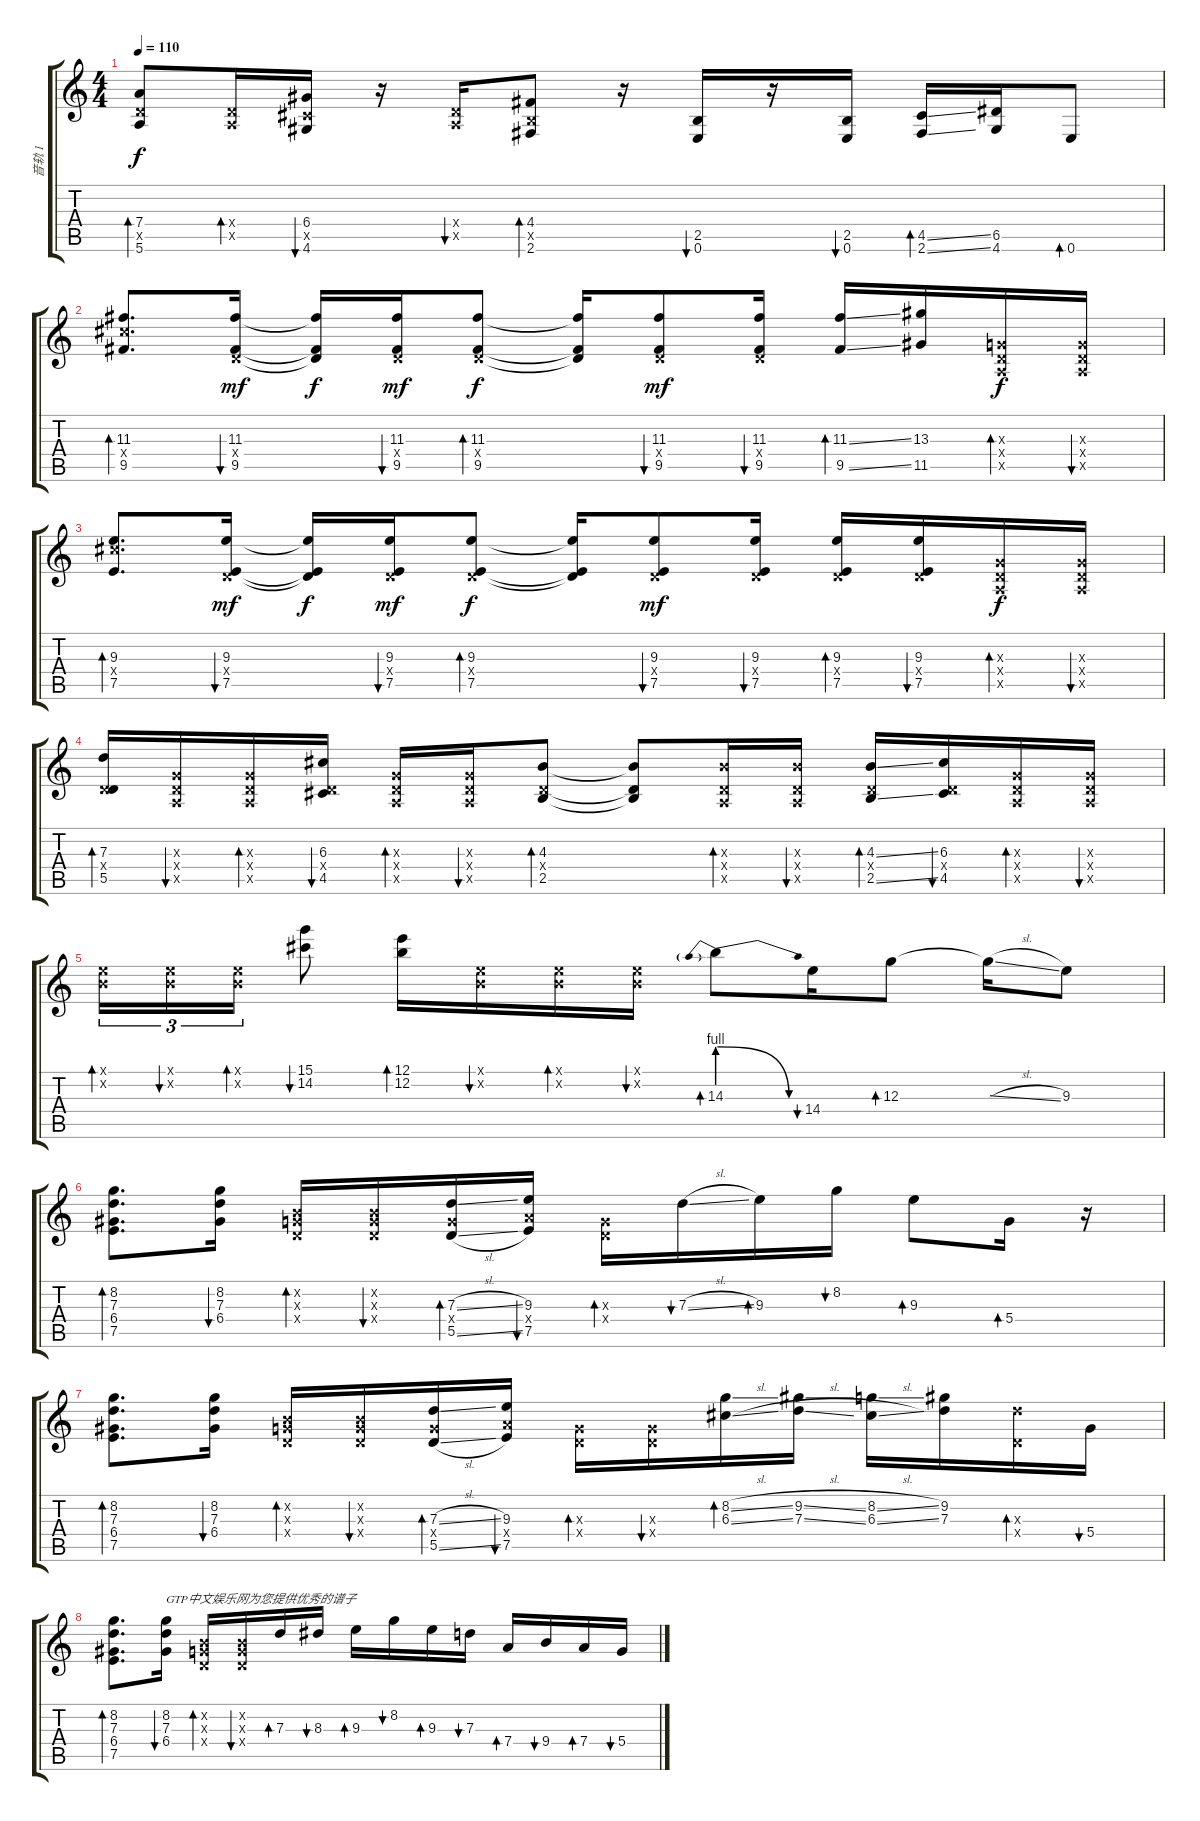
\track ("音轨 1" "音轨 1") {instrument acousticguitarsteel}
\staff {score tabs}
\tuning (E4 B3 G3 D3 A2 E2) {hide}
\ts (4 4)
\tempo 110
\clef g2
\ks c
(7.4 5.5{x} 5.6).8{bd 30 dy f} (0.4{x} 0.5{x}).16{bd 30} (6.4 4.5{x} 4.6).16{bu 30} r.16 (0.4{x} 0.5{x}).16{bu 30} (4.4 2.5{x} 2.6).8{bd 30} r.16 (2.5 0.6).16{bu 30} r.16 (2.5 0.6).16{bu 30} (4.5{ss} 2.6{ss}).16{bd 30} (6.5 4.6).16 0.6.8{bd 30} |
(11.3 11.4{x} 9.5).8{d bd 30} (11.3 0.4{x} 9.5).16{bu 30 dy mf} (11.3{t} 0.4{t} 9.5{t}).16{dy f} (11.3 0.4{x} 9.5).16{bu 30 dy mf} (11.3 0.4{x} 9.5).8{bd 30 dy f} (11.3{t} 0.4{t} 9.5{t}).16 (11.3 0.4{x} 9.5).8{bu 30 dy mf} (11.3 0.4{x} 9.5).16{bu 30} (11.3{ss} 9.5{ss}).16{bd 30} (13.3 11.5).16 (0.3{x} 0.4{x} 0.5{x}).16{bd 30 dy f} (0.3{x} 0.4{x} 0.5{x}).16{bu 30} |
(9.3 11.4{x} 7.5).8{d bd 30} (9.3 0.4{x} 7.5).16{bu 30 dy mf} (9.3{t} 0.4{t} 7.5{t}).16{dy f} (9.3 0.4{x} 7.5).16{bu 30 dy mf} (9.3 0.4{x} 7.5).8{bd 30 dy f} (9.3{t} 0.4{t} 7.5{t}).16 (9.3 0.4{x} 7.5).8{bu 30 dy mf} (9.3 0.4{x} 7.5).16{bu 30} (9.3 0.4{x} 7.5).16{bd 30} (9.3 0.4{x} 7.5).16{bu 30} (0.3{x} 0.4{x} 0.5{x}).16{bd 30 dy f} (0.3{x} 0.4{x} 0.5{x}).16{bu 30} |
(7.3 0.4{x} 5.5).16{bd 30} (0.3{x} 0.4{x} 0.5{x}).16{bu 30} (0.3{x} 0.4{x} 0.5{x}).16{bd 30} (6.3 0.4{x} 4.5).16{bu 30} (0.3{x} 0.4{x} 0.5{x}).16{bd 30} (0.3{x} 0.4{x} 0.5{x}).16{bu 30} (4.3 0.4{x} 2.5).8{bd 30} (4.3{t} 0.4{t} 2.5{t}).8 (4.3{x} 0.4{x} 0.5{x}).16{bd 30} (4.3{x} 0.4{x} 0.5{x}).16{bu 30} (4.3{ss} 0.4{x} 2.5{ss}).16{bd 30} (6.3 0.4{x} 4.5).16{bu 30} (0.3{x} 0.4{x} 0.5{x}).16{bd 30} (0.3{x} 0.4{x} 0.5{x}).16{bu 30} |
(0.1{x} 0.2{x}).16{tu (3 2) bd 30} (0.1{x} 0.2{x}).16{tu (3 2) bu 30} (0.1{x} 0.2{x}).16{tu (3 2) bd 30} (15.1 14.2).8{bu 30} (12.1 12.2).16{bd 30} (0.1{x} 0.2{x}).16{bu 30} (0.1{x} 0.2{x}).16{bd 30} (0.1{x} 0.2{x}).16{bu 30} 14.3{be (prebendrelease 0 4 60 0)}.8{bd 30} 14.4.16{bu 30} 12.3.8{bd 30} 12.3{sl t}.16 9.3.8 |
(8.2 7.3 6.4 7.5).8{d bd 30} (8.2 7.3 6.4).16{bu 30} (0.2{x} 0.3{x} 0.4{x}).16{bd 30} (0.2{x} 0.3{x} 0.4{x}).16{bu 30} (7.3{sl} 5.4{x} 5.5{sl}).16{bd 30} (9.3 7.4{x} 7.5).16{bu 30} (0.3{x} 0.4{x}).16{bd 30} 7.3{sl}.16{bu 30} 9.3.16{bd 30} 8.2.16{bu 30} 9.3.8{bd 30} 5.4.16{bd 30} r.16 |
(8.2 7.3 6.4 7.5).8{d bd 30} (8.2 7.3 6.4).16{bu 30} (0.2{x} 0.3{x} 0.4{x}).16{bd 30} (0.2{x} 0.3{x} 0.4{x}).16{bu 30} (7.3{sl} 5.4{x} 5.5{sl}).16{bd 30} (9.3 7.4{x} 7.5).16{bu 30} (0.3{x} 0.4{x}).16{bd 30} (0.3{x} 0.4{x}).16{bu 30} (8.2{sl} 6.3{sl}).16{bd 30} (9.2{sl} 7.3{sl}).16 (8.2{sl} 6.3{sl}).16 (9.2 7.3).16 (7.3{x} 0.4{x}).16{bd 30} 5.4.16{bu 30} |
(8.2 7.3 6.4 7.5).8{d bd 30} (8.2 7.3 6.4).16{bu 30 txt "GTP中文娱乐网为您提供优秀的谱子"} (0.2{x} 0.3{x} 0.4{x}).16{bd 30} (0.2{x} 0.3{x} 0.4{x}).16{bu 30} 7.3.16{bd 30} 8.3.16{bu 30} 9.3.16{bd 30} 8.2.16{bu 30} 9.3.16{bd 30} 7.3.16{bu 30} 7.4.16{bd 30} 9.4.16{bu 30} 7.4.16{bd 30} 5.4.16{bu 30}
